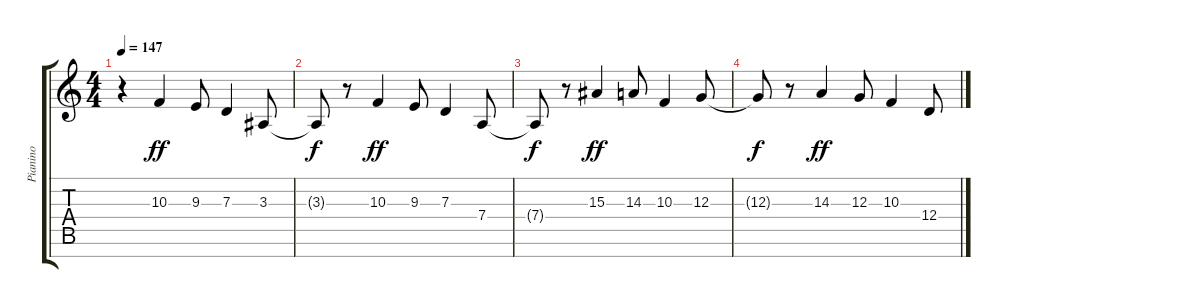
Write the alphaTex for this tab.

\track ("Pianino" "Pianino") {instrument electricgrandpiano}
\staff {score tabs}
\tuning (E4 B3 G3 D3 A2 E2 B1) {hide}
\ts (4 4)
\tempo 147
\clef g2
\ks c
r.4{dy ff volume 2} 10.3.4 9.3.8 7.3.4 3.3.8 |
3.3{t}.8{dy f} r.8 10.3.4{dy ff} 9.3.8 7.3.4 7.4.8 |
7.4{t}.8{dy f} r.8 15.3.4{dy ff} 14.3.8 10.3.4 12.3.8 |
12.3{t}.8{dy f} r.8 14.3.4{dy ff} 12.3.8 10.3.4 12.4.8
